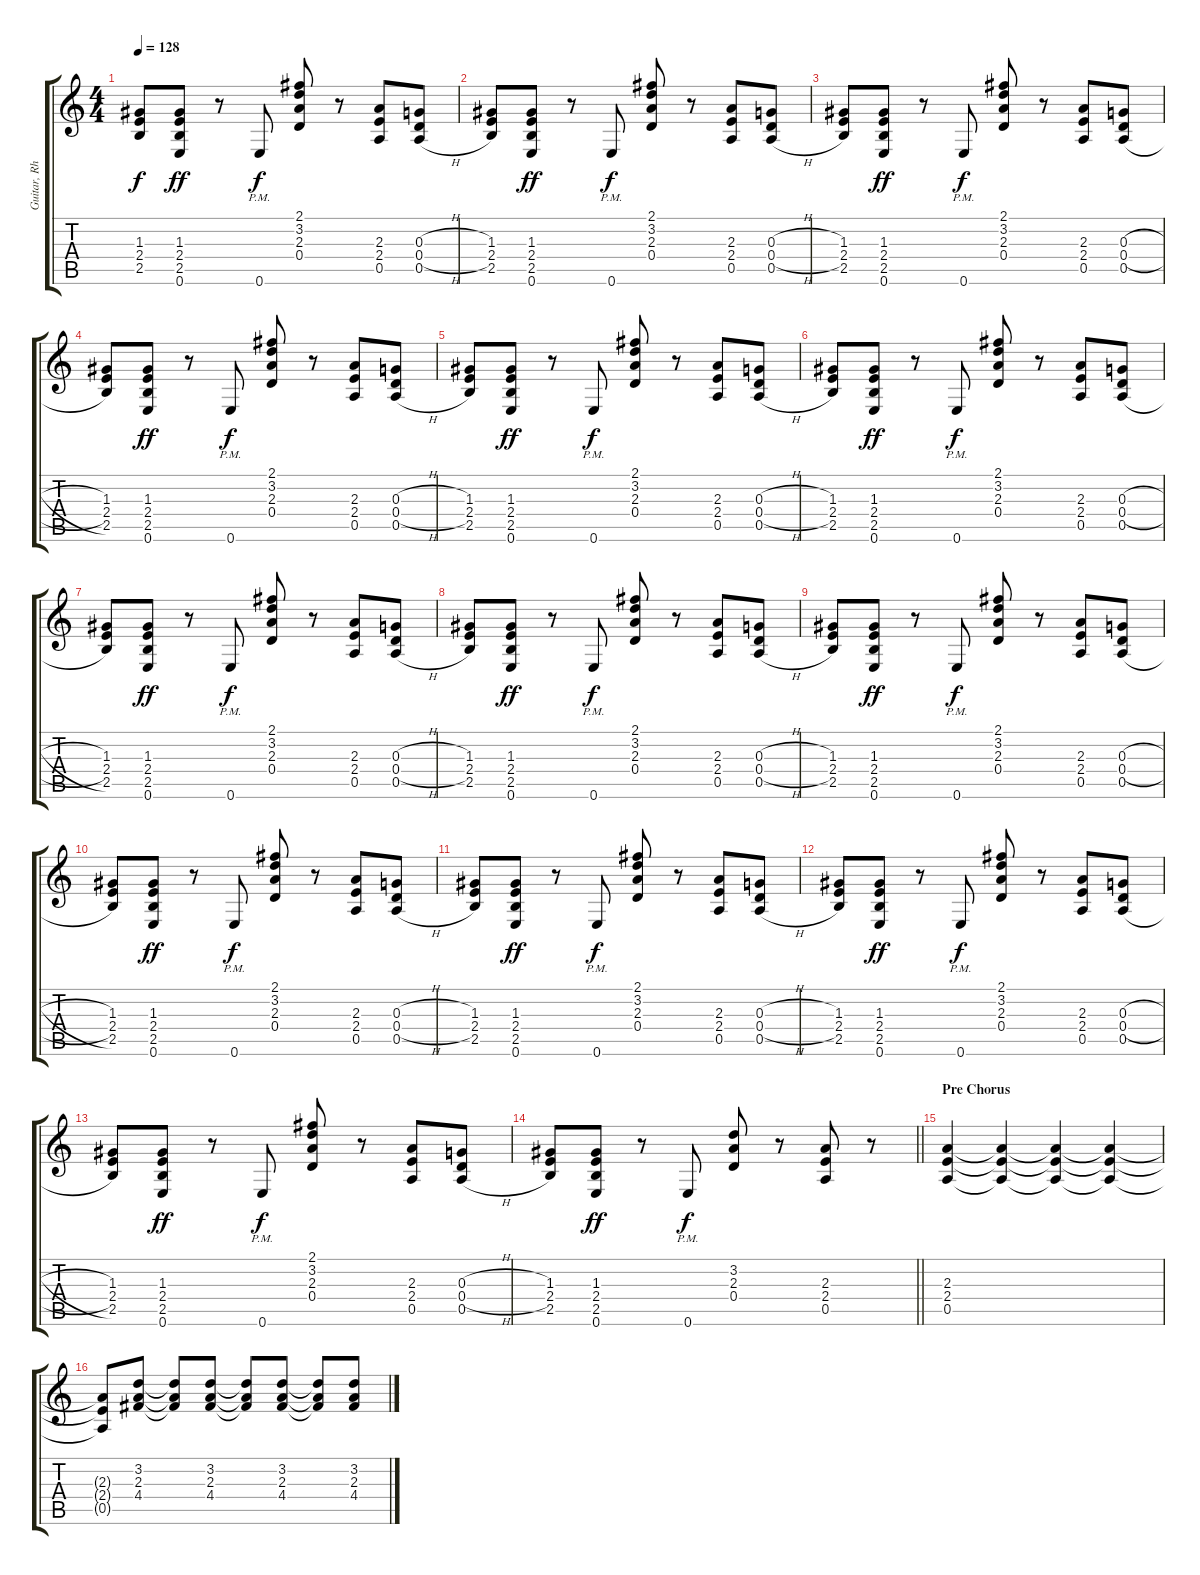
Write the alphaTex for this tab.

\track ("Guitar, Rhythm" "Guitar, Rh") {instrument distortionguitar}
\staff {score tabs}
\tuning (E4 B3 G3 D3 A2 E2) {hide}
\ts (4 4)
\tempo 128
\clef g2
\ks c
(1.3 2.4 2.5).8{dy f} (1.3 2.4 2.5 0.6).8{dy ff} r.8 0.6{pm}.8{dy f} (2.1 3.2 2.3 0.4).8 r.8 (2.3 2.4 0.5).8 (0.3{h} 0.4{h} 0.5{h}).8 |
(1.3 2.4 2.5).8 (1.3 2.4 2.5 0.6).8{dy ff} r.8 0.6{pm}.8{dy f} (2.1 3.2 2.3 0.4).8 r.8 (2.3 2.4 0.5).8 (0.3{h} 0.4{h} 0.5{h}).8 |
(1.3 2.4 2.5).8 (1.3 2.4 2.5 0.6).8{dy ff} r.8 0.6{pm}.8{dy f} (2.1 3.2 2.3 0.4).8 r.8 (2.3 2.4 0.5).8 (0.3{h} 0.4{h} 0.5{h}).8 |
(1.3 2.4 2.5).8 (1.3 2.4 2.5 0.6).8{dy ff} r.8 0.6{pm}.8{dy f} (2.1 3.2 2.3 0.4).8 r.8 (2.3 2.4 0.5).8 (0.3{h} 0.4{h} 0.5{h}).8 |
(1.3 2.4 2.5).8 (1.3 2.4 2.5 0.6).8{dy ff} r.8 0.6{pm}.8{dy f} (2.1 3.2 2.3 0.4).8 r.8 (2.3 2.4 0.5).8 (0.3{h} 0.4{h} 0.5{h}).8 |
(1.3 2.4 2.5).8 (1.3 2.4 2.5 0.6).8{dy ff} r.8 0.6{pm}.8{dy f} (2.1 3.2 2.3 0.4).8 r.8 (2.3 2.4 0.5).8 (0.3{h} 0.4{h} 0.5{h}).8 |
(1.3 2.4 2.5).8 (1.3 2.4 2.5 0.6).8{dy ff} r.8 0.6{pm}.8{dy f} (2.1 3.2 2.3 0.4).8 r.8 (2.3 2.4 0.5).8 (0.3{h} 0.4{h} 0.5{h}).8 |
(1.3 2.4 2.5).8 (1.3 2.4 2.5 0.6).8{dy ff} r.8 0.6{pm}.8{dy f} (2.1 3.2 2.3 0.4).8 r.8 (2.3 2.4 0.5).8 (0.3{h} 0.4{h} 0.5{h}).8 |
(1.3 2.4 2.5).8 (1.3 2.4 2.5 0.6).8{dy ff} r.8 0.6{pm}.8{dy f} (2.1 3.2 2.3 0.4).8 r.8 (2.3 2.4 0.5).8 (0.3{h} 0.4{h} 0.5{h}).8 |
(1.3 2.4 2.5).8 (1.3 2.4 2.5 0.6).8{dy ff} r.8 0.6{pm}.8{dy f} (2.1 3.2 2.3 0.4).8 r.8 (2.3 2.4 0.5).8 (0.3{h} 0.4{h} 0.5{h}).8 |
(1.3 2.4 2.5).8 (1.3 2.4 2.5 0.6).8{dy ff} r.8 0.6{pm}.8{dy f} (2.1 3.2 2.3 0.4).8 r.8 (2.3 2.4 0.5).8 (0.3{h} 0.4{h} 0.5{h}).8 |
(1.3 2.4 2.5).8 (1.3 2.4 2.5 0.6).8{dy ff} r.8 0.6{pm}.8{dy f} (2.1 3.2 2.3 0.4).8 r.8 (2.3 2.4 0.5).8 (0.3{h} 0.4{h} 0.5{h}).8 |
(1.3 2.4 2.5).8 (1.3 2.4 2.5 0.6).8{dy ff} r.8 0.6{pm}.8{dy f} (2.1 3.2 2.3 0.4).8 r.8 (2.3 2.4 0.5).8 (0.3{h} 0.4{h} 0.5{h}).8 |
\barLineRight lightlight
(1.3 2.4 2.5).8 (1.3 2.4 2.5 0.6).8{dy ff} r.8 0.6{pm}.8{dy f} (3.2 2.3 0.4).8 r.8 (2.3 2.4 0.5).8 r.8 |
\section ("" "Pre Chorus")
(2.3 2.4 0.5).4 (2.3{t} 2.4{t} 0.5{t}).4 (2.3{t} 2.4{t} 0.5{t}).4 (2.3{t} 2.4{t} 0.5{t}).4 |
(2.3{t} 2.4{t} 0.5{t}).8 (3.2 2.3 4.4).8 (3.2{t} 2.3{t} 4.4{t}).8 (3.2 2.3 4.4).8 (3.2{t} 2.3{t} 4.4{t}).8 (3.2 2.3 4.4).8 (3.2{t} 2.3{t} 4.4{t}).8 (3.2 2.3 4.4).8
